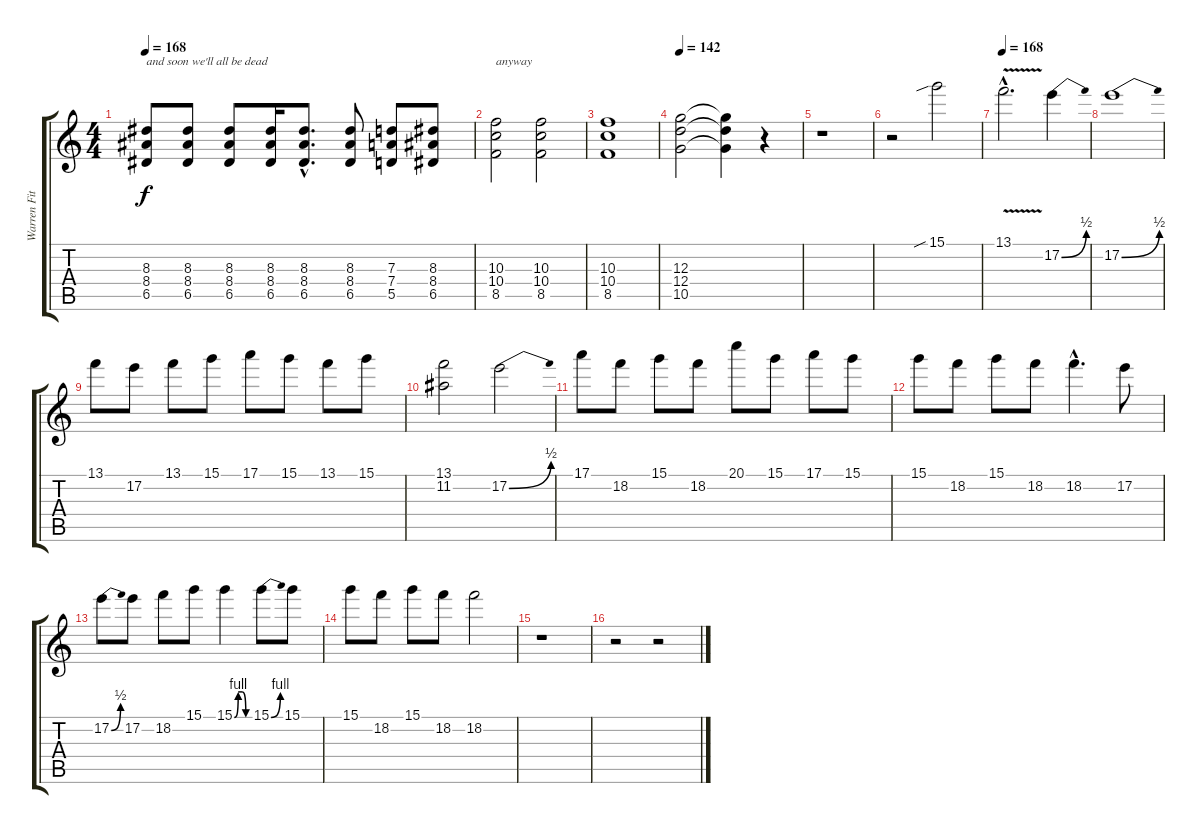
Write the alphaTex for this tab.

\track ("Warren Fitzgerald" "Warren Fit") {instrument distortionguitar}
\staff {score tabs}
\tuning (E4 B3 G3 D3 A2 E2) {hide}
\ts (4 4)
\tempo 168
\clef g2
\ks c
(8.3 8.4 6.5).8{txt "and soon we'll all be dead" dy f} (8.3 8.4 6.5).8 (8.3 8.4 6.5).8 (8.3 8.4 6.5).16 (8.3{hac} 8.4{hac} 6.5{hac}).8{d} (8.3 8.4 6.5).8 (7.3 7.4 5.5).8 (8.3 8.4 6.5).8 |
(10.3 10.4 8.5).2{txt "anyway"} (10.3 10.4 8.5).2 |
(10.3 10.4 8.5).1 |
\tempo 142
(12.3 12.4 10.5).2 (12.3{t} 12.4{t} 10.5{t}).4 r.4 |
r.1 |
r.2 15.1{sib}.2 |
\tempo 168
13.1{v hac}.2{d} 17.2{be (bend 0 0 60 2)}.4 |
17.2{be (bend 0 0 60 2)}.1 |
13.1.8 17.2.8 13.1.8 15.1.8 17.1.8 15.1.8 13.1.8 15.1.8 |
(13.1 11.2).2 17.2{be (bend 0 0 60 2)}.2 |
17.1.8 18.2.8 15.1.8 18.2.8 20.1.8 15.1.8 17.1.8 15.1.8 |
15.1.8 18.2.8 15.1.8 18.2.8 18.2{hac}.4{d} 17.2.8 |
17.2{be (bend 0 0 60 2)}.8 17.2.8 18.2.8 15.1.8 15.1{be (custom 0 0 15 4 30 4 45 0 60 0)}.4 15.1{be (bend 0 0 60 4)}.8 15.1.8 |
15.1.8 18.2.8 15.1.8 18.2.8 18.2.2 |
r.1 |
r.2 r.2
